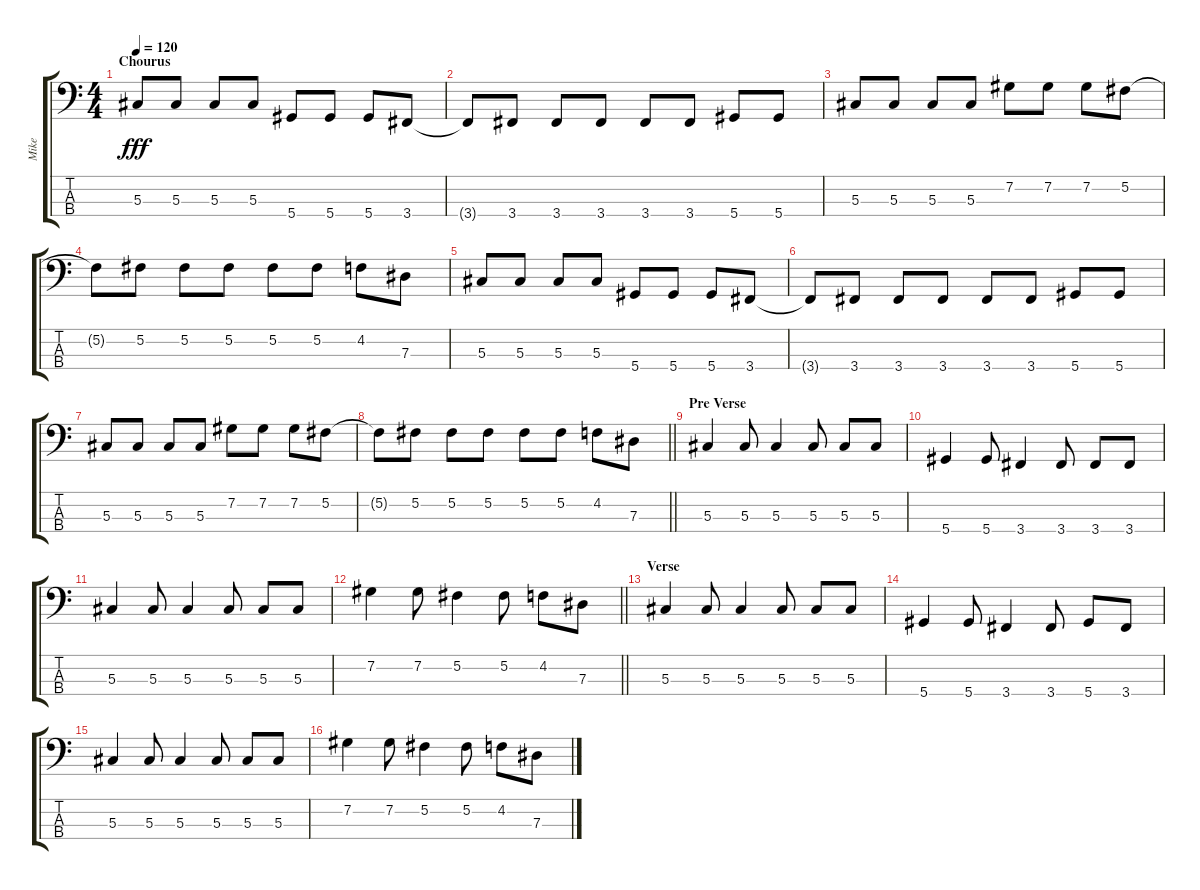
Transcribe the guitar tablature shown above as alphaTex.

\track ("Mike" "Mike") {instrument electricbasspick}
\staff {score tabs}
\tuning (Gb2 Db2 Ab1 Eb1) {hide}
\ts (4 4)
\section ("" "Chourus")
\tempo 120
\clef f4
\ks c
5.3.8{dy fff} 5.3.8 5.3.8 5.3.8 5.4.8 5.4.8 5.4.8 3.4.8 |
3.4{t}.8 3.4.8 3.4.8 3.4.8 3.4.8 3.4.8 5.4.8 5.4.8 |
5.3.8 5.3.8 5.3.8 5.3.8 7.2.8 7.2.8 7.2.8 5.2.8 |
5.2{t}.8 5.2.8 5.2.8 5.2.8 5.2.8 5.2.8 4.2.8 7.3.8 |
5.3.8 5.3.8 5.3.8 5.3.8 5.4.8 5.4.8 5.4.8 3.4.8 |
3.4{t}.8 3.4.8 3.4.8 3.4.8 3.4.8 3.4.8 5.4.8 5.4.8 |
5.3.8 5.3.8 5.3.8 5.3.8 7.2.8 7.2.8 7.2.8 5.2.8 |
\barLineRight lightlight
5.2{t}.8 5.2.8 5.2.8 5.2.8 5.2.8 5.2.8 4.2.8 7.3.8 |
\section ("" "Pre Verse")
5.3.4 5.3.8 5.3.4 5.3.8 5.3.8 5.3.8 |
5.4.4 5.4.8 3.4.4 3.4.8 3.4.8 3.4.8 |
5.3.4 5.3.8 5.3.4 5.3.8 5.3.8 5.3.8 |
\barLineRight lightlight
7.2.4 7.2.8 5.2.4 5.2.8 4.2.8 7.3.8 |
\section ("" "Verse")
5.3.4 5.3.8 5.3.4 5.3.8 5.3.8 5.3.8 |
5.4.4 5.4.8 3.4.4 3.4.8 5.4.8 3.4.8 |
5.3.4 5.3.8 5.3.4 5.3.8 5.3.8 5.3.8 |
7.2.4 7.2.8 5.2.4 5.2.8 4.2.8 7.3.8
